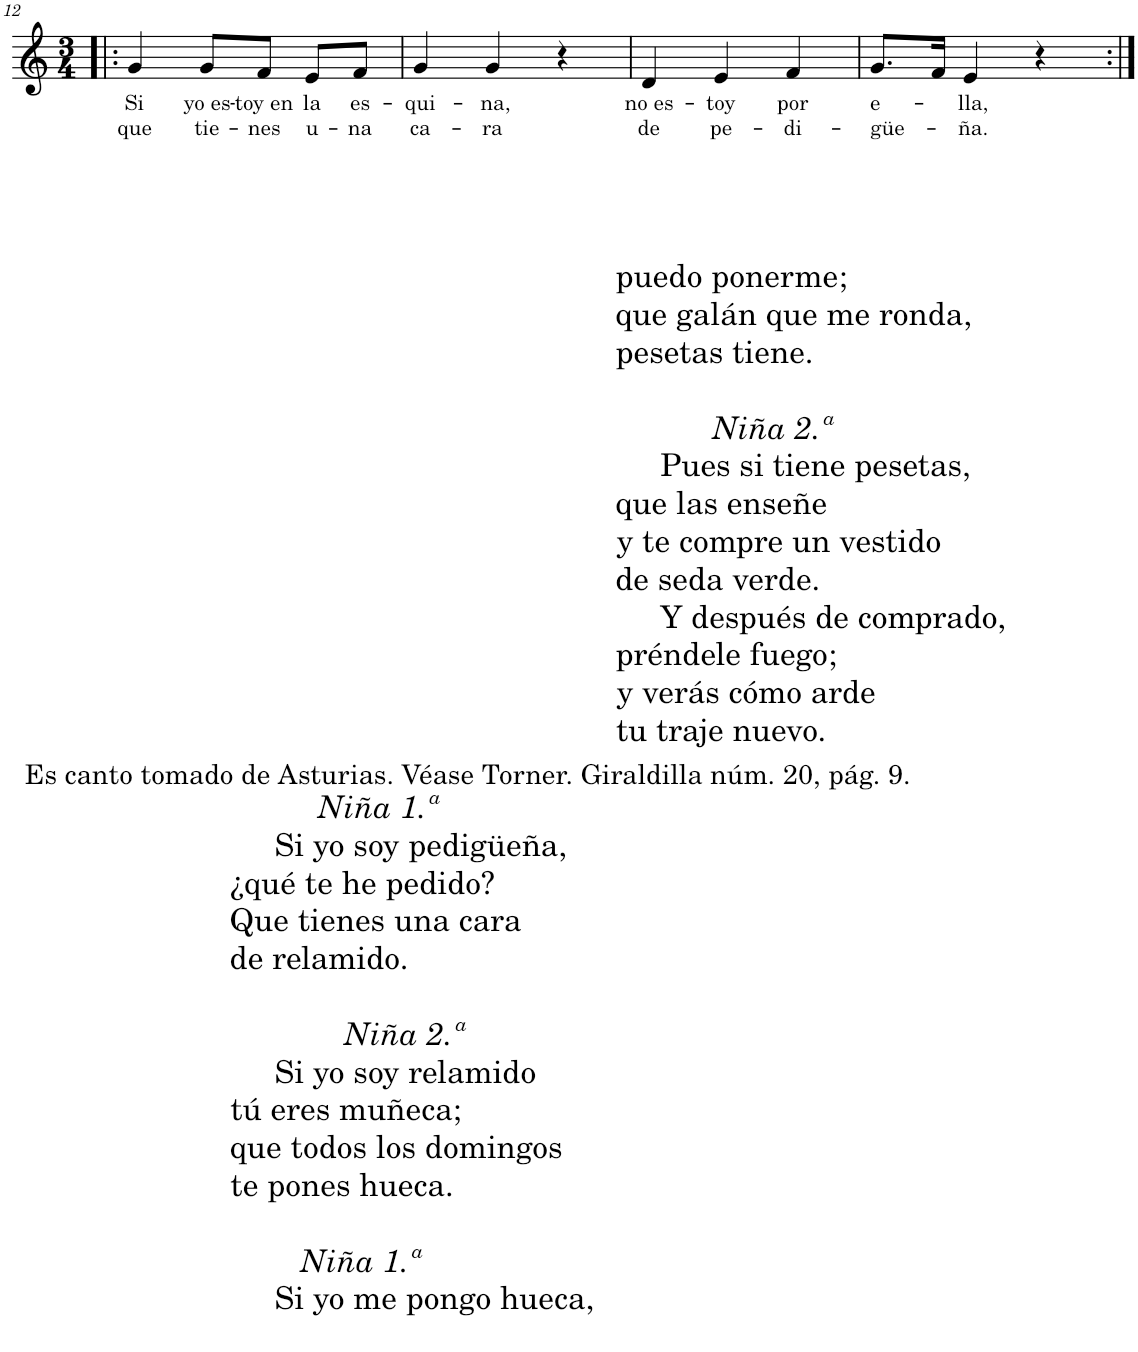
**kern	**text	**text
*part1	*part1	*part1
*staff1	*staff1	*staff1
*I"Piano	*	*
*I'Pno.	*	*
!!LO:PB:g=z
*clefG2	*	*
*k[]	*	*
*M3/4	*	*
=12!|:	=12!|:	=12!|:
!LO:TX:b:i:t=Niña 1.ª	!	!
!LO:TX:b:t=Si yo soy pedigüeña,	!	!
!LO:TX:b:t=¿qué te he pedido?	!	!
!LO:TX:b:t=Que tienes una cara	!	!
!LO:TX:b:t=de relamido.	!	!
!LO:TX:b:i:t=Niña 2.ª	!	!
!LO:TX:b:t=Si yo soy relamido	!	!
!LO:TX:b:t=tú eres muñeca;	!	!
!LO:TX:b:t=que todos los domingos	!	!
!LO:TX:b:t=te pones hueca.	!	!
!LO:TX:b:i:t=Niña 1.ª	!	!
!LO:TX:b:t=Si yo me pongo hueca,	!	!
!	!LO:LY:b	!LO:LY:b
4g/	Si	que
!	!LO:LY:b	!LO:LY:b
8g/L	yo es-	tie-
!	!LO:LY:b	!LO:LY:b
8f/J	-toy en	-nes
!LO:TX:b:t=Es canto tomado de Asturias. Véase Torner. Giraldilla núm. 20, pág. 9.	!	!
!	!LO:LY:b	!LO:LY:b
8e/L	la	u-
!	!LO:LY:b	!LO:LY:b
8f/J	es-	-na
=13	=13	=13
!LO:TX:b:t=puedo ponerme;	!	!
!LO:TX:b:t=que galán que me ronda,	!	!
!LO:TX:b:t=pesetas tiene.	!	!
!LO:TX:b:i:t=Niña 2.ª	!	!
!LO:TX:b:t=Pues si tiene pesetas,	!	!
!LO:TX:b:t=que las enseñe	!	!
!LO:TX:b:t=y te compre un vestido	!	!
!LO:TX:b:t=de seda verde.	!	!
!LO:TX:b:t=Y después de comprado,	!	!
!LO:TX:b:t=préndele fuego;	!	!
!LO:TX:b:t=y verás cómo arde	!	!
!LO:TX:b:t=tu traje nuevo.	!	!
!	!LO:LY:b	!LO:LY:b
4g/	-qui-	ca-
!	!LO:LY:b	!LO:LY:b
4g/	-na,	-ra
4r	.	.
=14	=14	=14
!	!LO:LY:b	!LO:LY:b
4d/	no es-	de
!	!LO:LY:b	!LO:LY:b
4e/	-toy	pe-
!	!LO:LY:b	!LO:LY:b
4f/	por	-di-
=15	=15	=15
!	!LO:LY:b	!LO:LY:b
8.g/L	e-	-güe-
16f/Jk	.	.
!	!LO:LY:b	!LO:LY:b
4e/	-lla,	-ña.
4r	.	.
=:|!	=:|!	=:|!
*-	*-	*-
